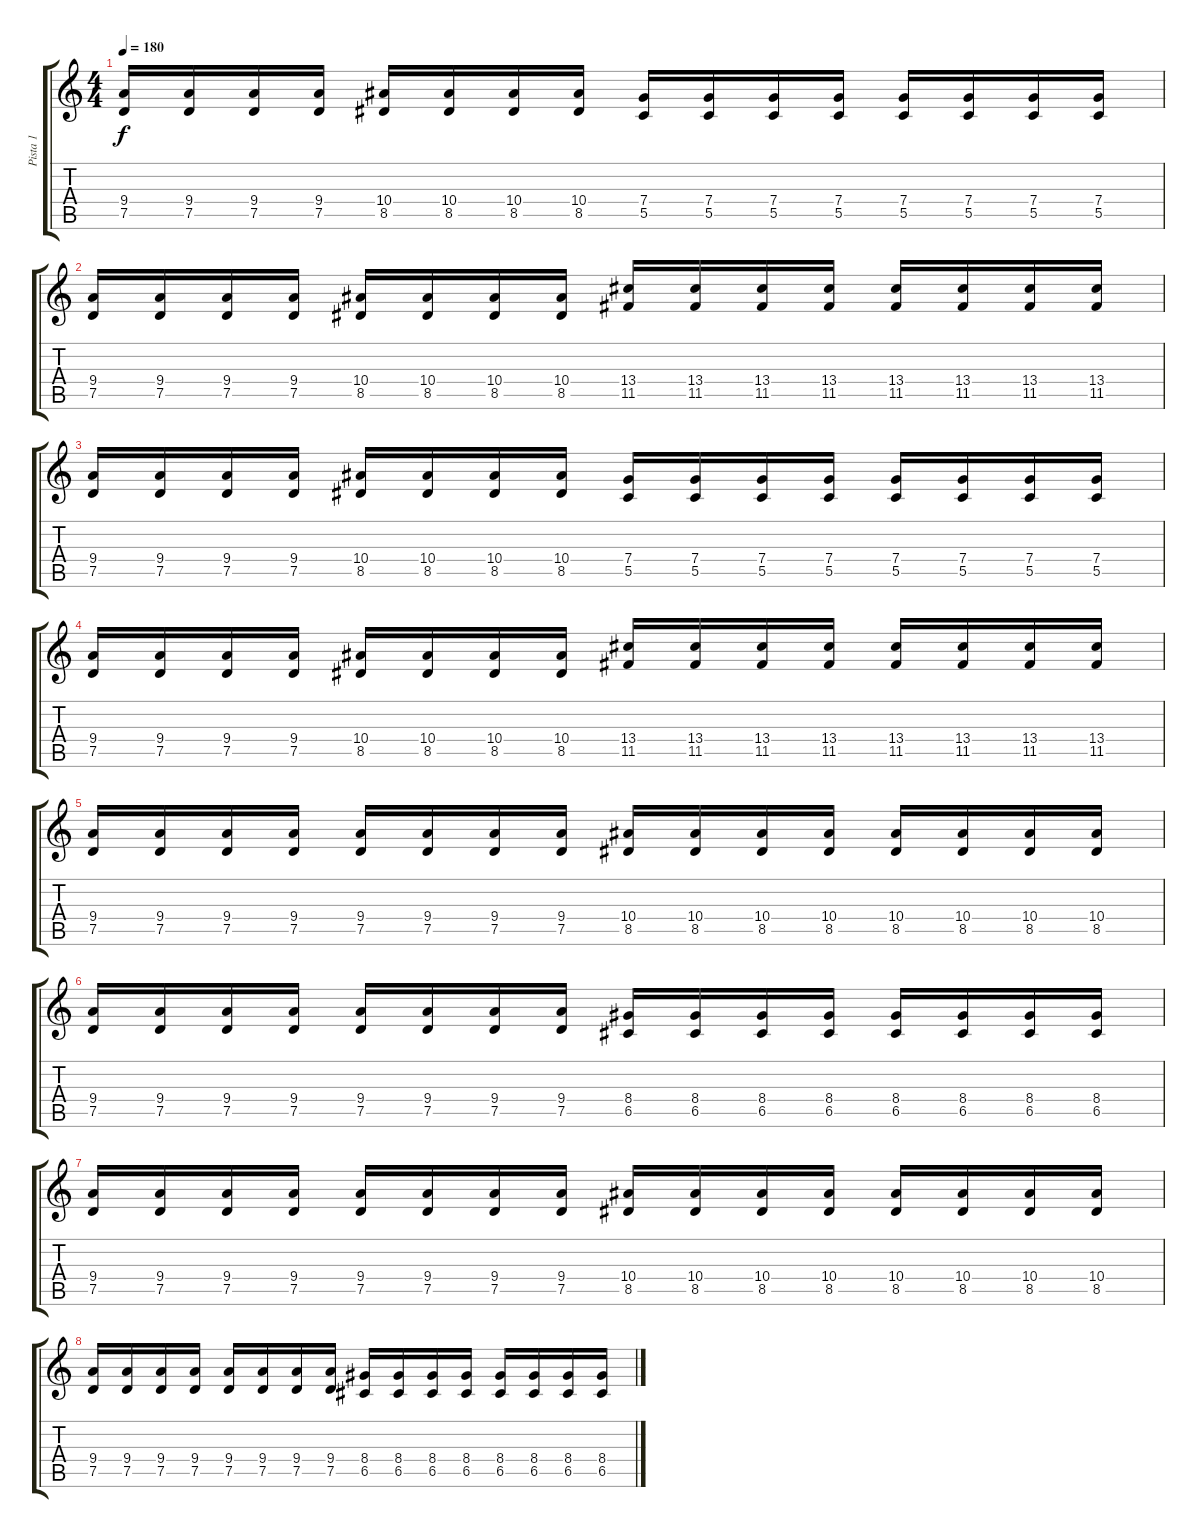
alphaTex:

\track ("Pista 1" "Pista 1") {instrument distortionguitar}
\staff {score tabs}
\tuning (D4 A3 F3 C3 G2 D2) {hide}
\ts (4 4)
\tempo 180
\clef g2
\ks c
(9.4 7.5).16{dy f} (9.4 7.5).16 (9.4 7.5).16 (9.4 7.5).16 (10.4 8.5).16 (10.4 8.5).16 (10.4 8.5).16 (10.4 8.5).16 (7.4 5.5).16 (7.4 5.5).16 (7.4 5.5).16 (7.4 5.5).16 (7.4 5.5).16 (7.4 5.5).16 (7.4 5.5).16 (7.4 5.5).16 |
(9.4 7.5).16 (9.4 7.5).16 (9.4 7.5).16 (9.4 7.5).16 (10.4 8.5).16 (10.4 8.5).16 (10.4 8.5).16 (10.4 8.5).16 (13.4 11.5).16 (13.4 11.5).16 (13.4 11.5).16 (13.4 11.5).16 (13.4 11.5).16 (13.4 11.5).16 (13.4 11.5).16 (13.4 11.5).16 |
(9.4 7.5).16 (9.4 7.5).16 (9.4 7.5).16 (9.4 7.5).16 (10.4 8.5).16 (10.4 8.5).16 (10.4 8.5).16 (10.4 8.5).16 (7.4 5.5).16 (7.4 5.5).16 (7.4 5.5).16 (7.4 5.5).16 (7.4 5.5).16 (7.4 5.5).16 (7.4 5.5).16 (7.4 5.5).16 |
(9.4 7.5).16 (9.4 7.5).16 (9.4 7.5).16 (9.4 7.5).16 (10.4 8.5).16 (10.4 8.5).16 (10.4 8.5).16 (10.4 8.5).16 (13.4 11.5).16 (13.4 11.5).16 (13.4 11.5).16 (13.4 11.5).16 (13.4 11.5).16 (13.4 11.5).16 (13.4 11.5).16 (13.4 11.5).16 |
(9.4 7.5).16 (9.4 7.5).16 (9.4 7.5).16 (9.4 7.5).16 (9.4 7.5).16 (9.4 7.5).16 (9.4 7.5).16 (9.4 7.5).16 (10.4 8.5).16 (10.4 8.5).16 (10.4 8.5).16 (10.4 8.5).16 (10.4 8.5).16 (10.4 8.5).16 (10.4 8.5).16 (10.4 8.5).16 |
(9.4 7.5).16 (9.4 7.5).16 (9.4 7.5).16 (9.4 7.5).16 (9.4 7.5).16 (9.4 7.5).16 (9.4 7.5).16 (9.4 7.5).16 (8.4 6.5).16 (8.4 6.5).16 (8.4 6.5).16 (8.4 6.5).16 (8.4 6.5).16 (8.4 6.5).16 (8.4 6.5).16 (8.4 6.5).16 |
(9.4 7.5).16 (9.4 7.5).16 (9.4 7.5).16 (9.4 7.5).16 (9.4 7.5).16 (9.4 7.5).16 (9.4 7.5).16 (9.4 7.5).16 (10.4 8.5).16 (10.4 8.5).16 (10.4 8.5).16 (10.4 8.5).16 (10.4 8.5).16 (10.4 8.5).16 (10.4 8.5).16 (10.4 8.5).16 |
(9.4 7.5).16 (9.4 7.5).16 (9.4 7.5).16 (9.4 7.5).16 (9.4 7.5).16 (9.4 7.5).16 (9.4 7.5).16 (9.4 7.5).16 (8.4 6.5).16 (8.4 6.5).16 (8.4 6.5).16 (8.4 6.5).16 (8.4 6.5).16 (8.4 6.5).16 (8.4 6.5).16 (8.4 6.5).16
